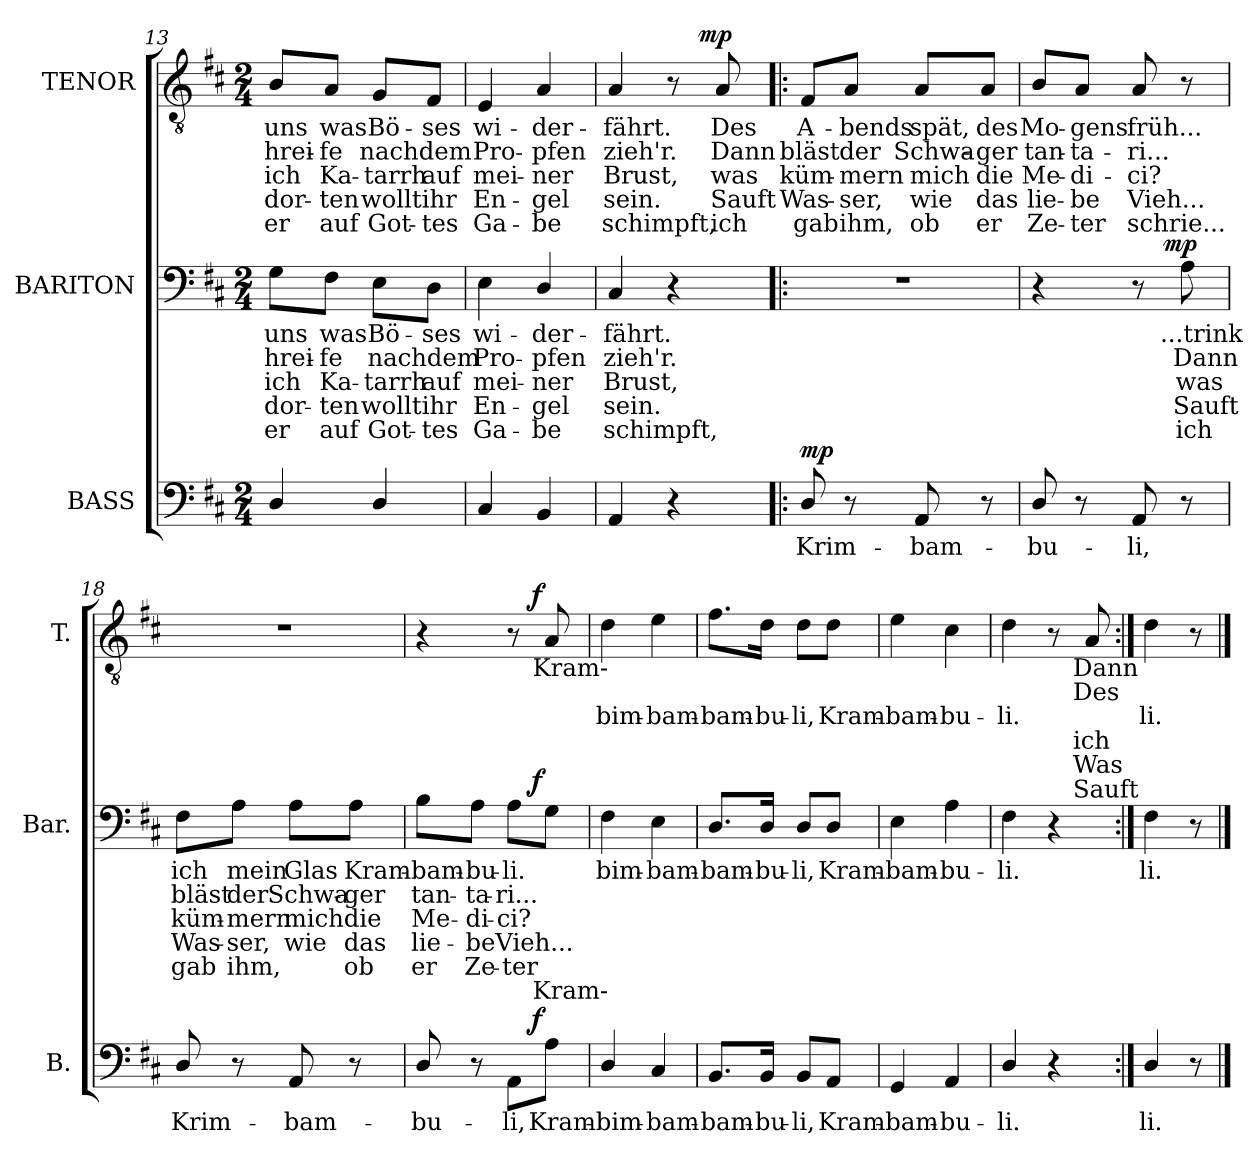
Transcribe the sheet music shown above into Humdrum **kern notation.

**kern	**text	**dynam	**kern	**text	**text	**text	**text	**text	**dynam	**kern	**text	**text	**text	**text	**text	**dynam
*part3	*part3	*part3	*part2	*part2	*part2	*part2	*part2	*part2	*part2	*part1	*part1	*part1	*part1	*part1	*part1	*part1
*staff3	*staff3	*staff3	*staff2	*staff2	*staff2	*staff2	*staff2	*staff2	*staff2	*staff1	*staff1	*staff1	*staff1	*staff1	*staff1	*staff1
*I"BASS	*	*	*I"BARITON	*	*	*	*	*	*	*I"TENOR	*	*	*	*	*	*
*I'B.	*	*	*I'Bar.	*	*	*	*	*	*	*I'T.	*	*	*	*	*	*
*clefF4	*	*	*clefF4	*	*	*	*	*	*	*clefGv2	*	*	*	*	*	*
*k[f#c#]	*	*	*k[f#c#]	*	*	*	*	*	*	*k[f#c#]	*	*	*	*	*	*
*D:	*	*	*D:	*	*	*	*	*	*	*D:	*	*	*	*	*	*
*M2/4	*	*	*M2/4	*	*	*	*	*	*	*M2/4	*	*	*	*	*	*
=13	=13	=13	=13	=13	=13	=13	=13	=13	=13	=13	=13	=13	=13	=13	=13	=13
!	!	!	!	!LO:LY:b	!LO:LY:b	!LO:LY:b	!LO:LY:b	!LO:LY:b	!	!	!LO:LY:b	!LO:LY:b	!LO:LY:b	!LO:LY:b	!LO:LY:b	!
4D/	.	.	8G\L	uns	hrei-	ich	dor-	er	.	8B/L	uns	hrei-	ich	dor-	er	.
!	!	!	!	!LO:LY:b	!LO:LY:b	!LO:LY:b	!LO:LY:b	!LO:LY:b	!	!	!LO:LY:b	!LO:LY:b	!LO:LY:b	!LO:LY:b	!LO:LY:b	!
.	.	.	8F#\J	was	-fe	Ka-	-ten	auf	.	8A/J	was	-fe	Ka-	-ten	auf	.
!	!	!	!	!LO:LY:b	!LO:LY:b	!LO:LY:b	!LO:LY:b	!LO:LY:b	!	!	!LO:LY:b	!LO:LY:b	!LO:LY:b	!LO:LY:b	!LO:LY:b	!
4D/	.	.	8E\L	Bö-	nachdem	-tarrh	wollt	Got-	.	8G/L	Bö-	nachdem	-tarrh	wollt	Got-	.
!	!	!	!	!LO:LY:b	!	!LO:LY:b	!LO:LY:b	!LO:LY:b	!	!	!LO:LY:b	!	!LO:LY:b	!LO:LY:b	!LO:LY:b	!
.	.	.	8D\J	-ses	.	auf	ihr	-tes	.	8F#/J	-ses	.	auf	ihr	-tes	.
=14	=14	=14	=14	=14	=14	=14	=14	=14	=14	=14	=14	=14	=14	=14	=14	=14
!	!	!	!	!LO:LY:b	!LO:LY:b	!LO:LY:b	!LO:LY:b	!LO:LY:b	!	!	!LO:LY:b	!LO:LY:b	!LO:LY:b	!LO:LY:b	!LO:LY:b	!
4C#/	.	.	4E\	wi-	Pro-	mei-	En-	Ga-	.	4E/	wi-	Pro-	mei-	En-	Ga-	.
!	!	!	!	!LO:LY:b	!LO:LY:b	!LO:LY:b	!LO:LY:b	!LO:LY:b	!	!	!LO:LY:b	!LO:LY:b	!LO:LY:b	!LO:LY:b	!LO:LY:b	!
4BB/	.	.	4D/	-der-	-pfen	-ner	-gel	-be	.	4A/	-der-	-pfen	-ner	-gel	-be	.
!!LO:LB:g=z
=15	=15	=15	=15	=15	=15	=15	=15	=15	=15	=15	=15	=15	=15	=15	=15	=15
!	!	!	!	!LO:LY:b	!LO:LY:b	!LO:LY:b	!LO:LY:b	!LO:LY:b	!	!	!LO:LY:b	!LO:LY:b	!LO:LY:b	!LO:LY:b	!LO:LY:b	!
*	*	*	*	*	*	*	*	*	*	*^	*	*	*	*	*	*
4AA/	.	.	4C#/	-fährt.	zieh'r.	Brust,	sein.	schimpft,	.	4A/	4ryy	-fährt.	zieh'r.	Brust,	sein.	schimpft,	.
4r	.	.	4r	.	.	.	.	.	.	8r	16.ryy	.	.	.	.	.	.
!	!	!	!	!	!	!	!	!	!	!	!	!	!	!	!	!	!LO:DY:a
.	.	.	.	.	.	.	.	.	.	.	8ryy	.	.	.	.	.	mp
!	!	!	!	!	!	!	!	!	!	!	!	!LO:LY:b	!LO:LY:b	!LO:LY:b	!LO:LY:b	!LO:LY:b	!
.	.	.	.	.	.	.	.	.	.	8A/	.	Des	Dann	was	Sauft	ich	.
.	.	.	.	.	.	.	.	.	.	.	32ryy	.	.	.	.	.	.
=16!|:	=16!|:	=16!|:	=16!|:	=16!|:	=16!|:	=16!|:	=16!|:	=16!|:	=16!|:	=16!|:	=16!|:	=16!|:	=16!|:	=16!|:	=16!|:	=16!|:	=16!|:
!	!LO:LY:b	!LO:DY:a	!LO:N:vis=1	!	!	!	!	!	!	!	!	!LO:LY:b	!LO:LY:b	!LO:LY:b	!LO:LY:b	!LO:LY:b	!
*	*	*	*	*	*	*	*	*	*	*v	*v	*	*	*	*	*	*
8D/	Krim-	mp	2r	.	.	.	.	.	.	8F#/L	A-	bläst	küm-	Was-	gab	.
!	!	!	!	!	!	!	!	!	!	!	!LO:LY:b	!LO:LY:b	!LO:LY:b	!LO:LY:b	!LO:LY:b	!
8r	.	.	.	.	.	.	.	.	.	8A/J	-bends	der	-mern	-ser,	ihm,	.
!	!LO:LY:b	!	!	!	!	!	!	!	!	!	!LO:LY:b	!LO:LY:b	!LO:LY:b	!LO:LY:b	!LO:LY:b	!
8AA/	-bam-	.	.	.	.	.	.	.	.	8A/L	spät,	Schwa-	mich	wie	ob	.
!	!	!	!	!	!	!	!	!	!	!	!LO:LY:b	!LO:LY:b	!LO:LY:b	!LO:LY:b	!LO:LY:b	!
8r	.	.	.	.	.	.	.	.	.	8A/J	des	-ger	die	das	er	.
=17	=17	=17	=17	=17	=17	=17	=17	=17	=17	=17	=17	=17	=17	=17	=17	=17
!	!LO:LY:b	!	!	!	!	!	!	!	!	!	!LO:LY:b	!LO:LY:b	!LO:LY:b	!LO:LY:b	!LO:LY:b	!
*	*	*	*^	*	*	*	*	*	*	*	*	*	*	*	*	*
8D/	-bu-	.	4r	4ryy	.	.	.	.	.	.	8B/L	Mo-	tan-	Me-	lie-	Ze-	.
!	!	!	!	!	!	!	!	!	!	!	!	!LO:LY:b	!LO:LY:b	!LO:LY:b	!LO:LY:b	!LO:LY:b	!
8r	.	.	.	.	.	.	.	.	.	.	8A/J	-gens	-ta-	-di-	-be	-ter	.
!	!LO:LY:b	!	!	!	!	!	!	!	!	!	!	!LO:LY:b	!LO:LY:b	!LO:LY:b	!LO:LY:b	!LO:LY:b	!
8AA/	-li,	.	8r	16.ryy	.	.	.	.	.	.	8A/	früh...	-ri...	-ci?	Vieh...	schrie...	.
!	!	!	!	!	!	!	!	!	!	!LO:DY:a	!	!	!	!	!	!	!
.	.	.	.	8ryy	.	.	.	.	.	mp	.	.	.	.	.	.	.
!	!	!	!	!	!LO:LY:b	!LO:LY:b	!LO:LY:b	!LO:LY:b	!LO:LY:b	!	!	!	!	!	!	!	!
8r	.	.	8A\	.	...trink	Dann	was	Sauft	ich	.	8r	.	.	.	.	.	.
.	.	.	.	32ryy	.	.	.	.	.	.	.	.	.	.	.	.	.
=18	=18	=18	=18	=18	=18	=18	=18	=18	=18	=18	=18	=18	=18	=18	=18	=18	=18
!	!LO:LY:b	!	!	!	!LO:LY:b	!LO:LY:b	!LO:LY:b	!LO:LY:b	!LO:LY:b	!	!LO:N:vis=1	!	!	!	!	!	!
*	*	*	*v	*v	*	*	*	*	*	*	*	*	*	*	*	*	*
8D/	Krim-	.	8F#\L	ich	bläst	küm-	Was-	gab	.	2r	.	.	.	.	.	.
!	!	!	!	!LO:LY:b	!LO:LY:b	!LO:LY:b	!LO:LY:b	!LO:LY:b	!	!	!	!	!	!	!	!
8r	.	.	8A\J	mein	der	-mern	-ser,	ihm,	.	.	.	.	.	.	.	.
!	!LO:LY:b	!	!	!LO:LY:b	!LO:LY:b	!LO:LY:b	!LO:LY:b	!	!	!	!	!	!	!	!	!
8AA/	-bam-	.	8A\L	Glas	Schwa-	mich	wie	.	.	.	.	.	.	.	.	.
!	!	!	!	!LO:LY:b	!LO:LY:b	!LO:LY:b	!LO:LY:b	!LO:LY:b	!	!	!	!	!	!	!	!
8r	.	.	8A\J	Kram-	-ger	die	das	ob	.	.	.	.	.	.	.	.
=19	=19	=19	=19	=19	=19	=19	=19	=19	=19	=19	=19	=19	=19	=19	=19	=19
!	!LO:LY:b	!	!	!LO:LY:b	!LO:LY:b	!LO:LY:b	!LO:LY:b	!LO:LY:b	!	!	!	!	!	!	!	!
*^	*	*	*^	*	*	*	*	*	*	*^	*	*	*	*	*	*
8D/	4ryy	-bu-	.	8B\L	4ryy	-bam-	tan-	Me-	lie-	er	.	4r	4ryy	.	.	.	.	.	.
!	!	!	!	!	!	!LO:LY:b	!LO:LY:b	!LO:LY:b	!LO:LY:b	!LO:LY:b	!	!	!	!	!	!	!	!	!
8r	.	.	.	8A\J	.	-bu-	-ta-	-di-	-be	Ze-	.	.	.	.	.	.	.	.	.
!	!	!LO:LY:b	!	!	!	!LO:LY:b	!LO:LY:b	!LO:LY:b	!LO:LY:b	!LO:LY:b	!	!	!	!	!	!	!	!	!
8AA\L	16.ryy	-li,	.	8A\L	16.ryy	-li.	-ri...	-ci?	Vieh...	-ter	.	8r	16.ryy	.	.	.	.	.	.
!	!	!	!	!	!	!	!	!	!	!	!	!	!LO:TX:b:t=Kram-	!	!	!	!	!	!
!	!LO:TX:a:t=Kram-	!	!	!	!	!	!	!	!	!	!	!	!	!	!	!	!	!	!
!	!	!	!LO:DY:a	!	!	!	!	!	!	!	!LO:DY:a	!	!	!	!	!	!	!	!LO:DY:a
.	8ryy	.	f	.	8ryy	.	.	.	.	.	f	.	8ryy	.	.	.	.	.	f
!	!	!LO:LY:b	!	!	!	!	!	!	!	!	!	!	!	!	!	!	!	!	!
8A\J	.	Kram-	.	8G\J	.	.	.	.	.	.	.	8A/	.	.	.	.	.	.	.
.	32ryy	.	.	.	32ryy	.	.	.	.	.	.	.	32ryy	.	.	.	.	.	.
!!LO:PB:g=z
=20	=20	=20	=20	=20	=20	=20	=20	=20	=20	=20	=20	=20	=20	=20	=20	=20	=20	=20	=20
!	!	!LO:LY:b	!	!	!	!LO:LY:b	!	!	!	!	!	!	!	!LO:LY:b	!	!	!	!	!
*v	*v	*	*	*	*	*	*	*	*	*	*	*v	*v	*	*	*	*	*	*
*	*	*	*v	*v	*	*	*	*	*	*	*	*	*	*	*	*	*
4D/	-bim-	.	4F#\	bim-	.	.	.	.	.	4d\	bim-	.	.	.	.	.
!	!LO:LY:b	!	!	!LO:LY:b	!	!	!	!	!	!	!LO:LY:b	!	!	!	!	!
4C#/	-bam-	.	4E\	-bam-	.	.	.	.	.	4e\	-bam-	.	.	.	.	.
=21	=21	=21	=21	=21	=21	=21	=21	=21	=21	=21	=21	=21	=21	=21	=21	=21
!	!LO:LY:b	!	!	!LO:LY:b	!	!	!	!	!	!	!LO:LY:b	!	!	!	!	!
8.BB/L	-bam-	.	8.D/L	-bam-	.	.	.	.	.	8.f#\L	-bam-	.	.	.	.	.
!	!LO:LY:b	!	!	!LO:LY:b	!	!	!	!	!	!	!LO:LY:b	!	!	!	!	!
16BB/Jk	-bu-	.	16D/Jk	-bu-	.	.	.	.	.	16d\Jk	-bu-	.	.	.	.	.
!	!LO:LY:b	!	!	!LO:LY:b	!	!	!	!	!	!	!LO:LY:b	!	!	!	!	!
8BB/L	-li,	.	8D/L	-li,	.	.	.	.	.	8d\L	-li,	.	.	.	.	.
!	!LO:LY:b	!	!	!LO:LY:b	!	!	!	!	!	!	!LO:LY:b	!	!	!	!	!
8AA/J	Kram-	.	8D/J	Kram-	.	.	.	.	.	8d\J	Kram-	.	.	.	.	.
=22	=22	=22	=22	=22	=22	=22	=22	=22	=22	=22	=22	=22	=22	=22	=22	=22
!	!LO:LY:b	!	!	!LO:LY:b	!	!	!	!	!	!	!LO:LY:b	!	!	!	!	!
4GG/	-bam-	.	4E\	-bam-	.	.	.	.	.	4e\	-bam-	.	.	.	.	.
!	!LO:LY:b	!	!	!LO:LY:b	!	!	!	!	!	!	!LO:LY:b	!	!	!	!	!
4AA/	-bu-	.	4A\	-bu-	.	.	.	.	.	4c#\	-bu-	.	.	.	.	.
=23	=23	=23	=23	=23	=23	=23	=23	=23	=23	=23	=23	=23	=23	=23	=23	=23
!	!LO:LY:b	!	!	!LO:LY:b	!	!	!	!	!	!	!LO:LY:b	!	!	!	!	!
*	*	*	*^	*	*	*	*	*	*	*^	*	*	*	*	*	*
4D/	-li.	.	4F#\	4ryy	-li.	.	.	.	.	.	4d\	4ryy	-li.	.	.	.	.	.
4r	.	.	4r	16.ryy	.	.	.	.	.	.	8r	16.ryy	.	.	.	.	.	.
!	!	!	!	!	!	!	!	!	!	!	!	!LO:TX:b:t=Dann	!	!	!	!	!	!
!	!	!	!	!	!	!	!	!	!	!	!	!LO:TX:b:t=Des	!	!	!	!	!	!
!	!	!	!	!LO:TX:a:t=Sauft	!	!	!	!	!	!	!	!	!	!	!	!	!	!
!	!	!	!	!LO:TX:a:t=Was	!	!	!	!	!	!	!	!	!	!	!	!	!	!
!	!	!	!	!LO:TX:a:t=ich	!	!	!	!	!	!	!	!	!	!	!	!	!	!
.	.	.	.	8ryy	.	.	.	.	.	.	.	8ryy	.	.	.	.	.	.
.	.	.	.	.	.	.	.	.	.	.	8A/	.	.	.	.	.	.	.
.	.	.	.	32ryy	.	.	.	.	.	.	.	32ryy	.	.	.	.	.	.
=24:|!	=24:|!	=24:|!	=24:|!	=24:|!	=24:|!	=24:|!	=24:|!	=24:|!	=24:|!	=24:|!	=24:|!	=24:|!	=24:|!	=24:|!	=24:|!	=24:|!	=24:|!	=24:|!
!	!LO:LY:b	!	!	!	!LO:LY:b	!	!	!	!	!	!	!	!LO:LY:b	!	!	!	!	!
*	*	*	*v	*v	*	*	*	*	*	*	*	*	*	*	*	*	*	*
*	*	*	*	*	*	*	*	*	*	*v	*v	*	*	*	*	*	*
4D/	li.	.	4F#\	li.	.	.	.	.	.	4d\	li.	.	.	.	.	.
8r	.	.	8r	.	.	.	.	.	.	8r	.	.	.	.	.	.
==	==	==	==	==	==	==	==	==	==	==	==	==	==	==	==	==
*-	*-	*-	*-	*-	*-	*-	*-	*-	*-	*-	*-	*-	*-	*-	*-	*-
